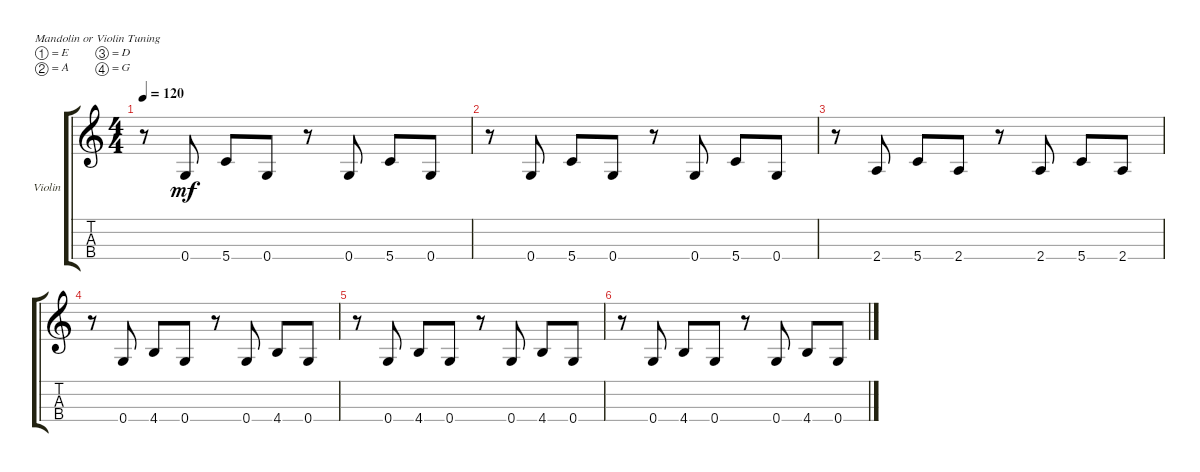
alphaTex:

\defaultSystemsLayout 4
\bracketExtendMode groupsimilarinstruments
\firstSystemTrackNameOrientation horizontal
\otherSystemsTrackNameOrientation horizontal
\track ("Violin" "Violin") {instrument violin}
\staff {score tabs}
\tuning (E5 A4 D4 G3)
\ts (4 4)
\tempo 120
\clef g2
\scale
0.333333
\ks aminor
r.8{dy mf} 0.4.8 5.4.8 0.4.8 r.8 0.4.8 5.4.8 0.4.8 |
\scale
0.333333 r.8 0.4.8 5.4.8 0.4.8 r.8 0.4.8 5.4.8 0.4.8 |
\scale
0.333333 r.8 2.4.8 5.4.8 2.4.8 r.8 2.4.8 5.4.8 2.4.8 |
\scale
0.333333 r.8 0.4.8 4.4.8 0.4.8 r.8 0.4.8 4.4.8 0.4.8 |
\scale
0.333333 r.8 0.4.8 4.4.8 0.4.8 r.8 0.4.8 4.4.8 0.4.8 |
r.8 0.4.8 4.4.8 0.4.8 r.8 0.4.8 4.4.8 0.4.8
